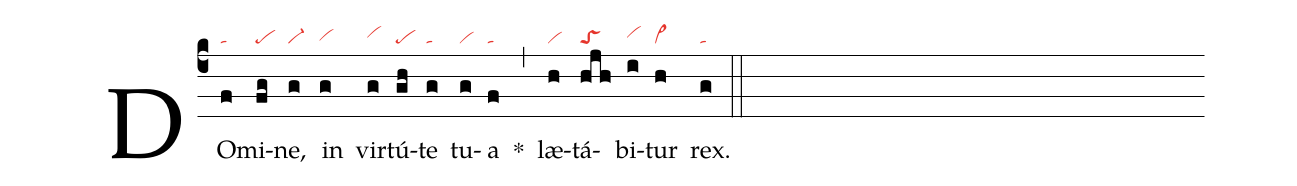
nabc-lines:1;
%%
(c4)
DO(f|ta)mi(fg|pe)ne,(g|vi-) in(g|vihg) vir(g|vihh)tú(gh|pe)te(g|ta) tu(g|vi)a(f|ta) *(,)
læ(h|vi)tá(hjh|toS)bi(i|vihh)tur(h|vi>) rex.(g|ta) (::)
